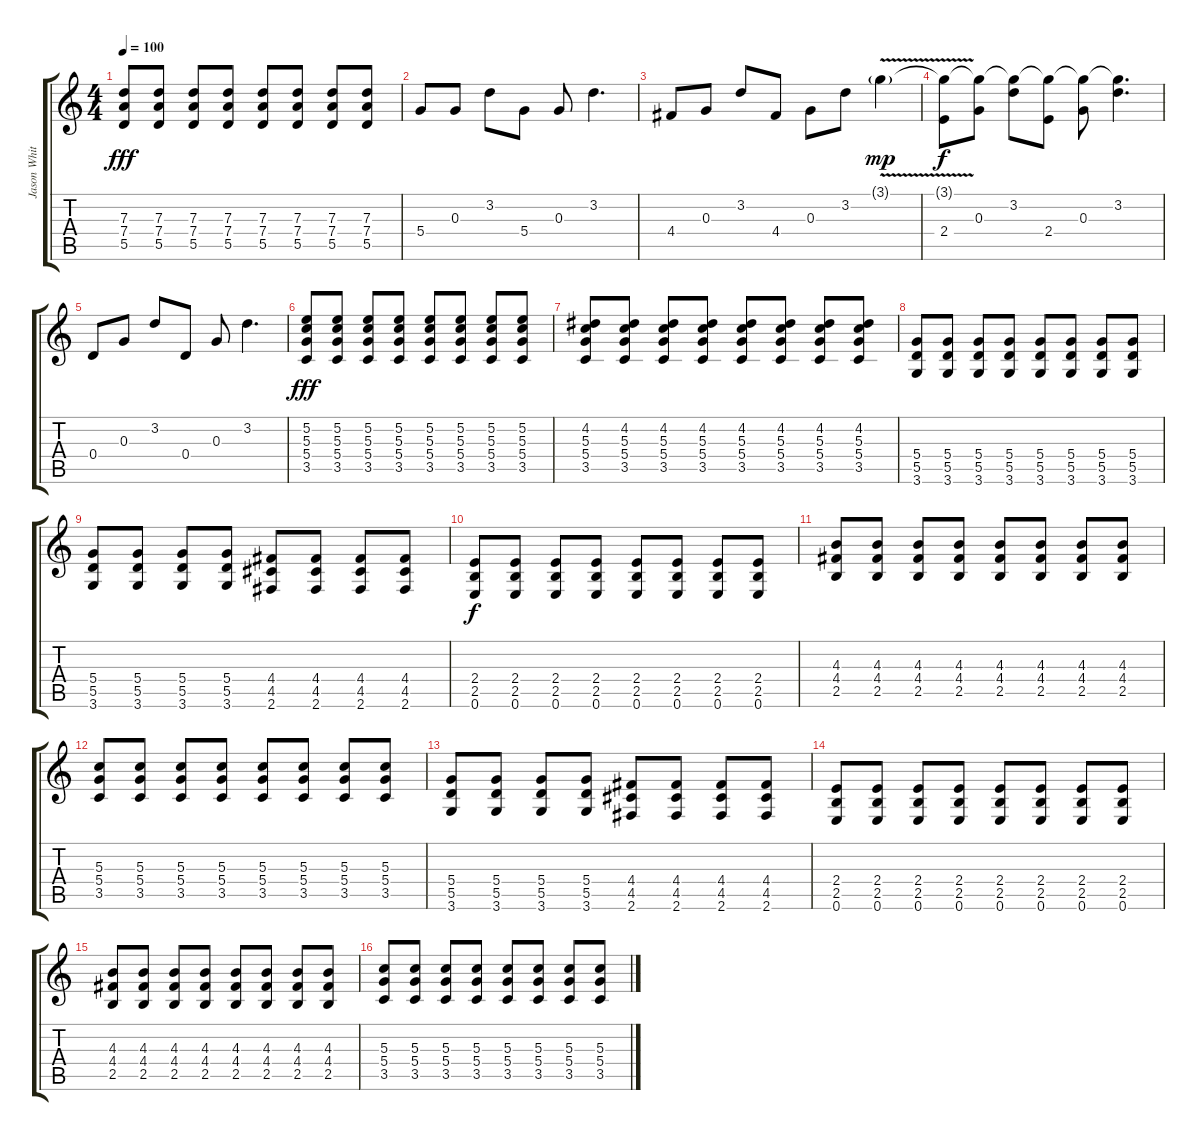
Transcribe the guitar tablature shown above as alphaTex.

\track ("Jason White" "Jason Whit") {instrument distortionguitar}
\staff {score tabs}
\tuning (E4 B3 G3 D3 A2 E2) {hide}
\ts (4 4)
\tempo 100
\clef g2
\ks c
(7.3 7.4 5.5).8{dy fff} (7.3 7.4 5.5).8 (7.3 7.4 5.5).8 (7.3 7.4 5.5).8 (7.3 7.4 5.5).8 (7.3 7.4 5.5).8 (7.3 7.4 5.5).8 (7.3 7.4 5.5).8 |
5.4.8 0.3.8 3.2.8 5.4.8 0.3.8 3.2.4{d} |
4.4.8 0.3.8 3.2.8 4.4.8 0.3.8 3.2.8 3.1{v g}.4{dy mp} |
(3.1{t} 2.4).8{dy f} (3.1{t} 0.3).8 (3.1{t} 3.2).8 (3.1{t} 2.4).8 (3.1{t} 0.3).8 (3.1{t} 3.2).4{d} |
0.4.8 0.3.8 3.2.8 0.4.8 0.3.8 3.2.4{d} |
(5.2 5.3 5.4 3.5).8{dy fff} (5.2 5.3 5.4 3.5).8 (5.2 5.3 5.4 3.5).8 (5.2 5.3 5.4 3.5).8 (5.2 5.3 5.4 3.5).8 (5.2 5.3 5.4 3.5).8 (5.2 5.3 5.4 3.5).8 (5.2 5.3 5.4 3.5).8 |
(4.2 5.3 5.4 3.5).8 (4.2 5.3 5.4 3.5).8 (4.2 5.3 5.4 3.5).8 (4.2 5.3 5.4 3.5).8 (4.2 5.3 5.4 3.5).8 (4.2 5.3 5.4 3.5).8 (4.2 5.3 5.4 3.5).8 (4.2 5.3 5.4 3.5).8 |
(5.4 5.5 3.6).8 (5.4 5.5 3.6).8 (5.4 5.5 3.6).8 (5.4 5.5 3.6).8 (5.4 5.5 3.6).8 (5.4 5.5 3.6).8 (5.4 5.5 3.6).8 (5.4 5.5 3.6).8 |
(5.4 5.5 3.6).8 (5.4 5.5 3.6).8 (5.4 5.5 3.6).8 (5.4 5.5 3.6).8 (4.4 4.5 2.6).8 (4.4 4.5 2.6).8 (4.4 4.5 2.6).8 (4.4 4.5 2.6).8 |
(2.4 2.5 0.6).8{dy f} (2.4 2.5 0.6).8 (2.4 2.5 0.6).8 (2.4 2.5 0.6).8 (2.4 2.5 0.6).8 (2.4 2.5 0.6).8 (2.4 2.5 0.6).8 (2.4 2.5 0.6).8 |
(4.3 4.4 2.5).8 (4.3 4.4 2.5).8 (4.3 4.4 2.5).8 (4.3 4.4 2.5).8 (4.3 4.4 2.5).8 (4.3 4.4 2.5).8 (4.3 4.4 2.5).8 (4.3 4.4 2.5).8 |
(5.3 5.4 3.5).8 (5.3 5.4 3.5).8 (5.3 5.4 3.5).8 (5.3 5.4 3.5).8 (5.3 5.4 3.5).8 (5.3 5.4 3.5).8 (5.3 5.4 3.5).8 (5.3 5.4 3.5).8 |
(5.4 5.5 3.6).8 (5.4 5.5 3.6).8 (5.4 5.5 3.6).8 (5.4 5.5 3.6).8 (4.4 4.5 2.6).8 (4.4 4.5 2.6).8 (4.4 4.5 2.6).8 (4.4 4.5 2.6).8 |
(2.4 2.5 0.6).8 (2.4 2.5 0.6).8 (2.4 2.5 0.6).8 (2.4 2.5 0.6).8 (2.4 2.5 0.6).8 (2.4 2.5 0.6).8 (2.4 2.5 0.6).8 (2.4 2.5 0.6).8 |
(4.3 4.4 2.5).8 (4.3 4.4 2.5).8 (4.3 4.4 2.5).8 (4.3 4.4 2.5).8 (4.3 4.4 2.5).8 (4.3 4.4 2.5).8 (4.3 4.4 2.5).8 (4.3 4.4 2.5).8 |
(5.3 5.4 3.5).8 (5.3 5.4 3.5).8 (5.3 5.4 3.5).8 (5.3 5.4 3.5).8 (5.3 5.4 3.5).8 (5.3 5.4 3.5).8 (5.3 5.4 3.5).8 (5.3 5.4 3.5).8
